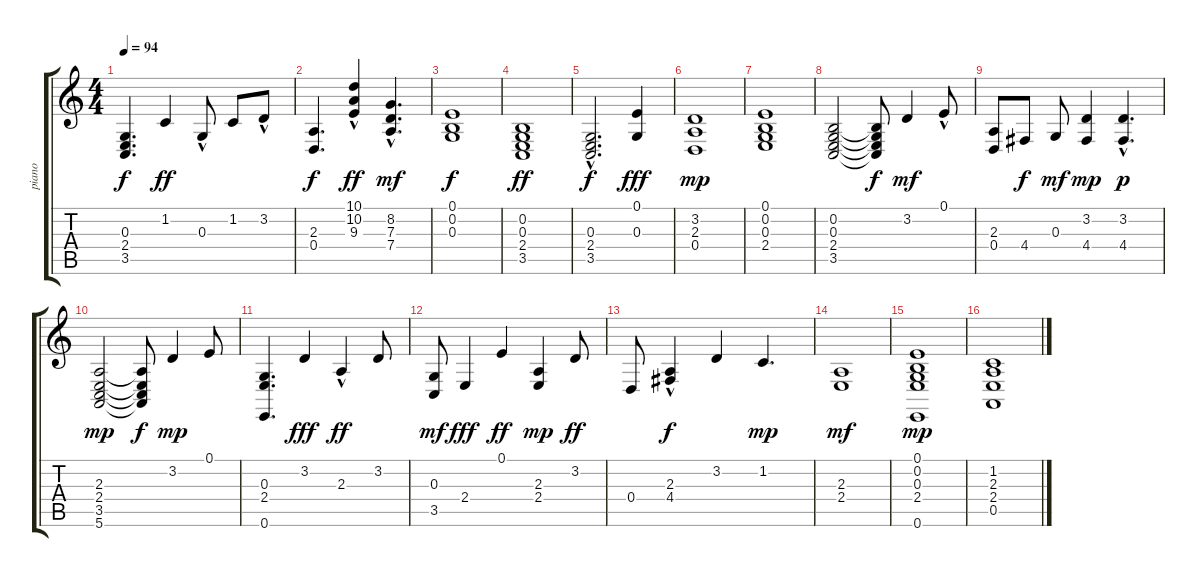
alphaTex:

\track ("piano" "piano") {instrument acousticgrandpiano}
\staff {score tabs}
\tuning (E4 B3 G3 D3 A2 E2) {hide}
\ts (4 4)
\tempo 94
\clef g2
\ks c
(0.3 2.4 3.5).4{d dy f} 1.2.4{dy ff} 0.3{hac}.8 1.2.8 3.2{hac}.8 |
(2.3 0.4).4{d dy f} (10.1{hac} 10.2{hac} 9.3{hac}).4{dy ff} (8.2{hac} 7.3{hac} 7.4{hac}).4{d dy mf} |
(0.1 0.2 0.3).1{dy f} |
(0.2 0.3 2.4 3.5).1{dy ff} |
(0.3{hac} 2.4 3.5).2{d dy f} (0.1 0.3).4{dy fff} |
(3.2 2.3 0.4).1{dy mp} |
(0.1 0.2 0.3 2.4).1{volume 10} |
(0.2 0.3 2.4 3.5).2 (0.2{t} 0.3{t} 2.4{t} 3.5{t}).8{dy f} 3.2.4{dy mf} 0.1{hac}.8 |
(2.3 0.4).8 4.4.8{dy f} 0.3.8{dy mf} (3.2 4.4).4{dy mp} (3.2{hac} 4.4{hac}).4{d dy p} |
(2.3 2.4 3.5 5.6).2{dy mp} (2.3{t} 2.4{t} 3.5{t} 5.6{t}).8{dy f} 3.2.4{dy mp} 0.1.8 |
(0.3 2.4 0.6).4{d volume 10} 3.2.4{dy fff} 2.3{hac}.4{dy ff} 3.2.8 |
(0.3 3.5).8{dy mf} 2.4.4{dy fff} 0.1.4{dy ff} (2.3 2.4).4{dy mp} 3.2.8{dy ff} |
0.4.8 (2.3{hac} 4.4{hac}).4{dy f} 3.2.4 1.2.4{d dy mp} |
(2.3 2.4).1{dy mf} |
(0.1 0.2 0.3 2.4 0.6).1{dy mp} |
(1.2 2.3 2.4 0.5).1{volume 11}
